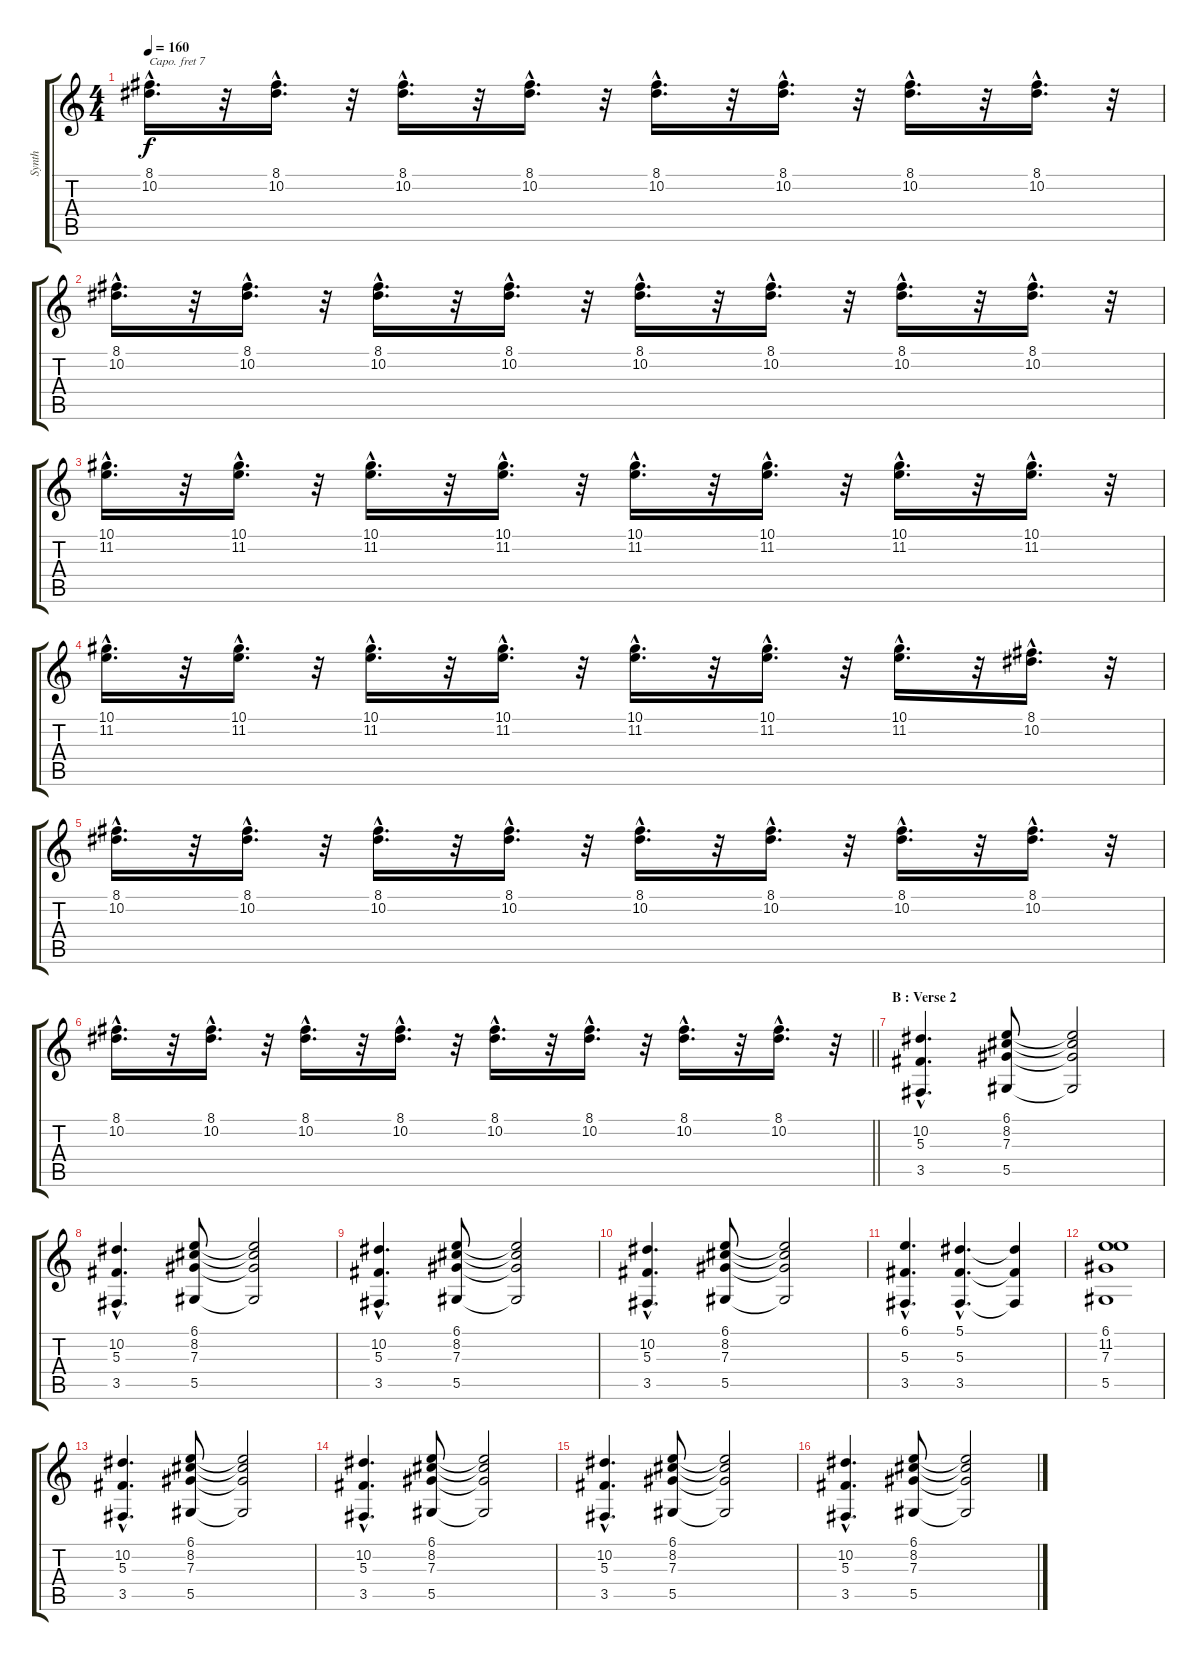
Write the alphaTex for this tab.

\track ("Synth" "Synth") {instrument stringensemble1}
\staff {score tabs}
\capo 7
\tuning (Eb4 Bb3 Gb3 Db3 Ab2 Eb2) {hide}
\ts (4 4)
\tempo 160
\clef g2
\ks c
(8.1{hac} 10.2{hac}).16{d dy f} r.32 (8.1{hac} 10.2{hac}).16{d} r.32 (8.1{hac} 10.2{hac}).16{d} r.32 (8.1{hac} 10.2{hac}).16{d} r.32 (8.1{hac} 10.2{hac}).16{d} r.32 (8.1{hac} 10.2{hac}).16{d} r.32 (8.1{hac} 10.2{hac}).16{d} r.32 (8.1{hac} 10.2{hac}).16{d} r.32 |
(8.1{hac} 10.2{hac}).16{d} r.32 (8.1{hac} 10.2{hac}).16{d} r.32 (8.1{hac} 10.2{hac}).16{d} r.32 (8.1{hac} 10.2{hac}).16{d} r.32 (8.1{hac} 10.2{hac}).16{d} r.32 (8.1{hac} 10.2{hac}).16{d} r.32 (8.1{hac} 10.2{hac}).16{d} r.32 (8.1{hac} 10.2{hac}).16{d} r.32 |
(10.1{hac} 11.2{hac}).16{d} r.32 (10.1{hac} 11.2{hac}).16{d} r.32 (10.1{hac} 11.2{hac}).16{d} r.32 (10.1{hac} 11.2{hac}).16{d} r.32 (10.1{hac} 11.2{hac}).16{d} r.32 (10.1{hac} 11.2{hac}).16{d} r.32 (10.1{hac} 11.2{hac}).16{d} r.32 (10.1{hac} 11.2{hac}).16{d} r.32 |
(10.1{hac} 11.2{hac}).16{d} r.32 (10.1{hac} 11.2{hac}).16{d} r.32 (10.1{hac} 11.2{hac}).16{d} r.32 (10.1{hac} 11.2{hac}).16{d} r.32 (10.1{hac} 11.2{hac}).16{d} r.32 (10.1{hac} 11.2{hac}).16{d} r.32 (10.1{hac} 11.2{hac}).16{d} r.32 (8.1{hac} 10.2{hac}).16{d} r.32 |
(8.1{hac} 10.2{hac}).16{d} r.32 (8.1{hac} 10.2{hac}).16{d} r.32 (8.1{hac} 10.2{hac}).16{d} r.32 (8.1{hac} 10.2{hac}).16{d} r.32 (8.1{hac} 10.2{hac}).16{d} r.32 (8.1{hac} 10.2{hac}).16{d} r.32 (8.1{hac} 10.2{hac}).16{d} r.32 (8.1{hac} 10.2{hac}).16{d} r.32 |
\barLineRight lightlight
(8.1{hac} 10.2{hac}).16{d} r.32 (8.1{hac} 10.2{hac}).16{d} r.32 (8.1{hac} 10.2{hac}).16{d} r.32 (8.1{hac} 10.2{hac}).16{d} r.32 (8.1{hac} 10.2{hac}).16{d} r.32 (8.1{hac} 10.2{hac}).16{d} r.32 (8.1{hac} 10.2{hac}).16{d} r.32 (8.1{hac} 10.2{hac}).16{d} r.32 |
\section ("" "B : Verse 2")
(10.2{hac} 5.3{hac} 3.5{hac}).4{d volume 10} (6.1 8.2 7.3 5.5).8 (6.1{t} 8.2{t} 7.3{t} 5.5{t}).2 |
(10.2{hac} 5.3{hac} 3.5{hac}).4{d} (6.1 8.2 7.3 5.5).8 (6.1{t} 8.2{t} 7.3{t} 5.5{t}).2 |
(10.2{hac} 5.3{hac} 3.5{hac}).4{d} (6.1 8.2 7.3 5.5).8 (6.1{t} 8.2{t} 7.3{t} 5.5{t}).2 |
(10.2{hac} 5.3{hac} 3.5{hac}).4{d} (6.1 8.2 7.3 5.5).8 (6.1{t} 8.2{t} 7.3{t} 5.5{t}).2 |
(6.1{hac} 5.3{hac} 3.5{hac}).4{d} (5.1{hac} 5.3{hac} 3.5{hac}).4{d} (5.1{t} 5.3{t} 3.5{t}).4 |
(6.1 11.2 7.3 5.5).1 |
(10.2{hac} 5.3{hac} 3.5{hac}).4{d} (6.1 8.2 7.3 5.5).8 (6.1{t} 8.2{t} 7.3{t} 5.5{t}).2 |
(10.2{hac} 5.3{hac} 3.5{hac}).4{d} (6.1 8.2 7.3 5.5).8 (6.1{t} 8.2{t} 7.3{t} 5.5{t}).2 |
(10.2{hac} 5.3{hac} 3.5{hac}).4{d} (6.1 8.2 7.3 5.5).8 (6.1{t} 8.2{t} 7.3{t} 5.5{t}).2 |
(10.2{hac} 5.3{hac} 3.5{hac}).4{d} (6.1 8.2 7.3 5.5).8 (6.1{t} 8.2{t} 7.3{t} 5.5{t}).2
